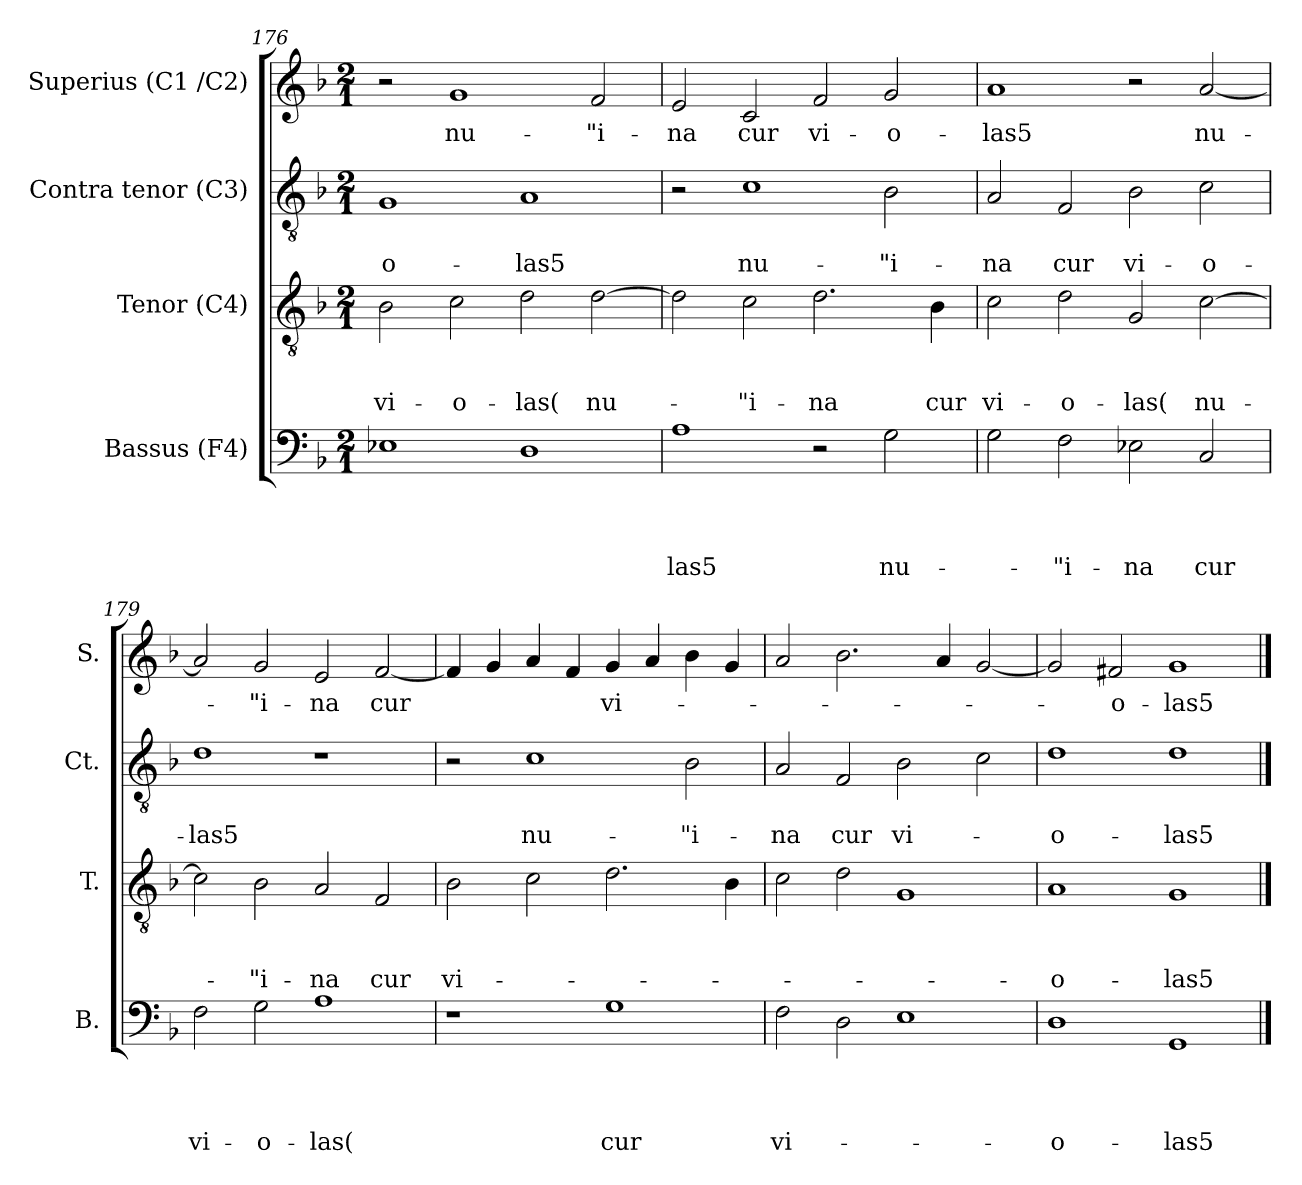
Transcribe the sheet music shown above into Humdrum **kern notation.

**kern	**text	**text	**text	**text	**kern	**text	**text	**text	**kern	**text	**text	**kern	**text
*part4	*part4	*part4	*part4	*part4	*part3	*part3	*part3	*part3	*part2	*part2	*part2	*part1	*part1
*staff4	*staff4	*staff4	*staff4	*staff4	*staff3	*staff3	*staff3	*staff3	*staff2	*staff2	*staff2	*staff1	*staff1
*I"Bassus (F4)	*	*	*	*	*I"Tenor (C4)	*	*	*	*I"Contra tenor (C3)	*	*	*I"Superius (C1 /C2)	*
*I'B.	*	*	*	*	*I'T.	*	*	*	*I'Ct.	*	*	*I'S.	*
*clefF4	*	*	*	*	*clefGv2	*	*	*	*clefGv2	*	*	*clefG2	*
*k[b-]	*	*	*	*	*k[b-]	*	*	*	*k[b-]	*	*	*k[b-]	*
*F:	*	*	*	*	*F:	*	*	*	*F:	*	*	*F:	*
*M2/1	*	*	*	*	*M2/1	*	*	*	*M2/1	*	*	*M2/1	*
=176	=176	=176	=176	=176	=176	=176	=176	=176	=176	=176	=176	=176	=176
!	!	!	!	!	!	!	!	!LO:LY:b	!	!	!LO:LY:b:rj	!	!
1E-	.	.	.	.	2B-\	.	.	vi-	1G	.	-o-	2r	.
!	!	!	!	!	!	!	!	!LO:LY:b	!	!	!	!	!LO:LY:b
.	.	.	.	.	2c\	.	.	-o-	.	.	.	1g	nu-
!	!	!	!	!	!	!	!	!LO:LY:b	!	!	!LO:LY:b	!	!
1D	.	.	.	.	2d\	.	.	-las(	1A	.	-las5	.	.
!	!	!	!	!	!	!	!	!LO:LY:b	!	!	!	!	!LO:LY:b
.	.	.	.	.	[>2d\	.	.	nu-	.	.	.	2f/	-"i-
=177	=177	=177	=177	=177	=177	=177	=177	=177	=177	=177	=177	=177	=177
!	!	!	!	!LO:LY:b	!	!	!	!	!	!	!	!	!LO:LY:b
1A	.	.	.	-las5	2d\]	.	.	.	2r	.	.	2e/	-na
!	!	!	!	!	!	!	!	!LO:LY:b	!	!	!LO:LY:b	!	!LO:LY:b
.	.	.	.	.	2c\	.	.	-"i-	1c	.	nu-	2c/	cur
!	!	!	!	!	!	!	!	!LO:LY:b	!	!	!	!	!LO:LY:b
2r	.	.	.	.	2.d\	.	.	-na	.	.	.	2f/	vi-
!	!	!	!	!LO:LY:b	!	!	!	!	!	!	!LO:LY:b	!	!LO:LY:b
2G\	.	.	.	nu-	.	.	.	.	2B-\	.	-"i-	2g/	-o-
!	!	!	!	!	!	!	!	!LO:LY:b	!	!	!	!	!
.	.	.	.	.	4B-\	.	.	cur	.	.	.	.	.
!!LO:LB:g=z
=178	=178	=178	=178	=178	=178	=178	=178	=178	=178	=178	=178	=178	=178
!	!	!	!	!	!	!	!	!LO:LY:b	!	!	!LO:LY:b	!	!LO:LY:b
2G\	.	.	.	.	2c\	.	.	vi-	2A/	.	-na	1a	-las5
!	!	!	!	!LO:LY:b	!	!	!	!LO:LY:b	!	!	!LO:LY:b	!	!
2F\	.	.	.	-"i-	2d\	.	.	-o-	2F/	.	cur	.	.
!	!	!	!	!LO:LY:b	!	!	!	!LO:LY:b	!	!	!LO:LY:b	!	!
2E-\	.	.	.	-na	2G/	.	.	-las(	2B-\	.	vi-	2r	.
!	!	!	!	!LO:LY:b	!	!	!	!LO:LY:b	!	!	!LO:LY:b	!	!LO:LY:b
2C/	.	.	.	cur	[>2c\	.	.	nu-	2c\	.	-o-	[<2a/	nu-
=179	=179	=179	=179	=179	=179	=179	=179	=179	=179	=179	=179	=179	=179
!	!	!	!	!LO:LY:b	!	!	!	!	!	!	!LO:LY:b	!	!
2F\	.	.	.	vi-	2c\]	.	.	.	1d	.	-las5	2a/]	.
!	!	!	!	!LO:LY:b	!	!	!	!LO:LY:b	!	!	!	!	!LO:LY:b
2G\	.	.	.	-o-	2B-\	.	.	-"i-	.	.	.	2g/	-"i-
!	!	!	!	!LO:LY:b	!	!	!	!LO:LY:b	!	!	!	!	!LO:LY:b
1A	.	.	.	-las(	2A/	.	.	-na	1r	.	.	2e/	-na
!	!	!	!	!	!	!	!	!LO:LY:b	!	!	!	!	!LO:LY:b
.	.	.	.	.	2F/	.	.	cur	.	.	.	[>2f/	cur
!!LO:PB:g=z
=180	=180	=180	=180	=180	=180	=180	=180	=180	=180	=180	=180	=180	=180
!	!	!	!	!	!	!	!	!LO:LY:b	!	!	!	!	!
1r	.	.	.	.	2B-\	.	.	vi-	2r	.	.	4f/]	.
.	.	.	.	.	.	.	.	.	.	.	.	4g/	.
!	!	!	!	!	!	!	!	!	!	!	!LO:LY:b	!	!
.	.	.	.	.	2c\	.	.	.	1c	.	nu-	4a/	.
.	.	.	.	.	.	.	.	.	.	.	.	4f/	.
!	!	!	!	!LO:LY:b	!	!	!	!	!	!	!	!	!LO:LY:b
1G	.	.	.	cur	2.d\	.	.	.	.	.	.	4g/	vi-
.	.	.	.	.	.	.	.	.	.	.	.	4a/	.
!	!	!	!	!	!	!	!	!	!	!	!LO:LY:b	!	!
.	.	.	.	.	.	.	.	.	2B-\	.	-"i-	4b-\	.
.	.	.	.	.	4B-\	.	.	.	.	.	.	4g/	.
=181	=181	=181	=181	=181	=181	=181	=181	=181	=181	=181	=181	=181	=181
!	!	!	!	!LO:LY:b	!	!	!	!	!	!	!LO:LY:b	!	!
2F\	.	.	.	vi-	2c\	.	.	.	2A/	.	-na	2a/	.
!	!	!	!	!	!	!	!	!	!	!	!LO:LY:b	!	!
2D\	.	.	.	.	2d\	.	.	.	2F/	.	cur	2.b-\	.
!	!	!	!	!	!	!	!	!	!	!	!LO:LY:b	!	!
1E	.	.	.	.	1G	.	.	.	2B-\	.	vi-	.	.
.	.	.	.	.	.	.	.	.	.	.	.	4a/	.
.	.	.	.	.	.	.	.	.	2c\	.	.	[<2g/	.
=182	=182	=182	=182	=182	=182	=182	=182	=182	=182	=182	=182	=182	=182
!	!	!	!	!LO:LY:b:rj	!	!	!	!LO:LY:b:rj	!	!	!LO:LY:b:rj	!	!
1D	.	.	.	-o-	1A	.	.	-o-	1d	.	-o-	2g/]	.
!	!	!	!	!	!	!	!	!	!	!	!	!	!LO:LY:b
.	.	.	.	.	.	.	.	.	.	.	.	2f#/	-o-
!	!	!	!	!LO:LY:b	!	!	!	!LO:LY:b	!	!	!LO:LY:b	!	!LO:LY:b
1GG	.	.	.	-las5	1G	.	.	-las5	1d	.	-las5	1g	-las5
==	==	==	==	==	==	==	==	==	==	==	==	==	==
*-	*-	*-	*-	*-	*-	*-	*-	*-	*-	*-	*-	*-	*-
